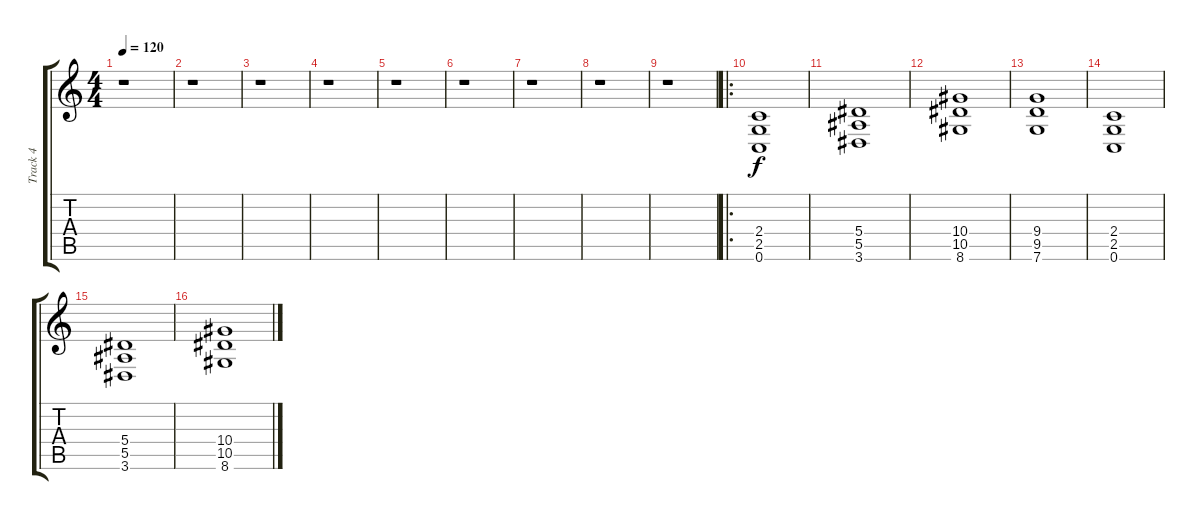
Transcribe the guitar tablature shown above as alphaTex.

\track ("Track 4" "Track 4") {instrument distortionguitar}
\staff {score tabs}
\tuning (C4 G3 Eb3 Bb2 F2 C2) {hide}
\ts (4 4)
\tempo 120
\clef g2
\ks c
r.1{dy f} |
r.1 |
r.1 |
r.1 |
r.1 |
r.1 |
r.1 |
r.1 |
r.1 |
\ro
(2.4 2.5 0.6).1 |
(5.4 5.5 3.6).1 |
(10.4 10.5 8.6).1 |
(9.4 9.5 7.6).1 |
(2.4 2.5 0.6).1 |
(5.4 5.5 3.6).1 |
(10.4 10.5 8.6).1
